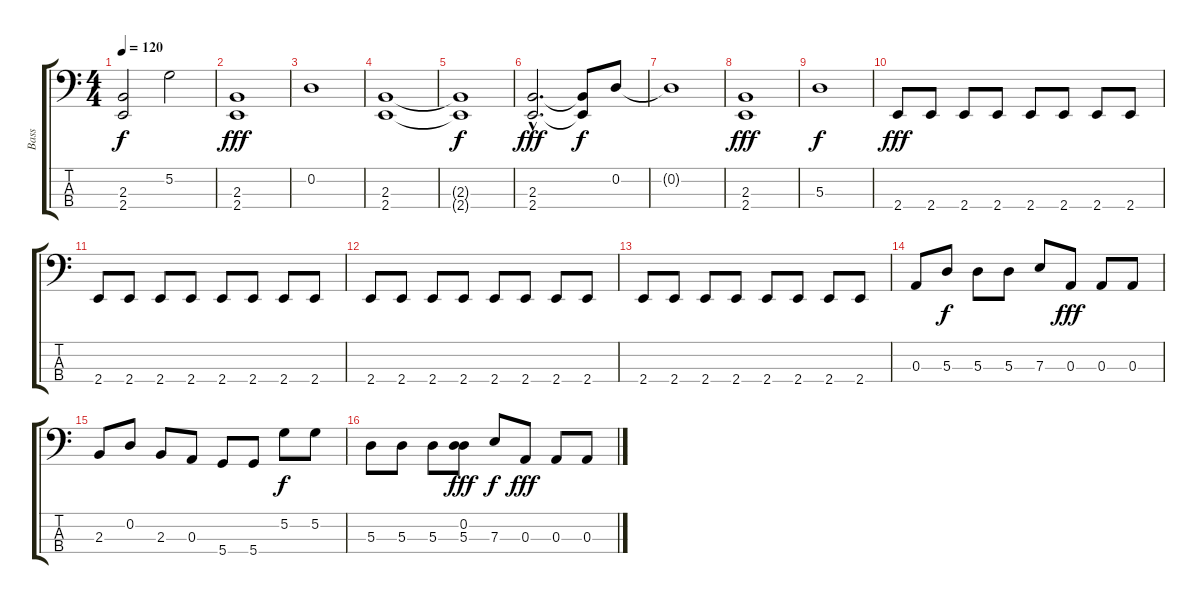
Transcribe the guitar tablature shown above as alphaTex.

\track ("Bass" "Bass") {instrument fretlessbass}
\staff {score tabs}
\tuning (G2 D2 A1 D1) {hide}
\ts (4 4)
\tempo 120
\clef f4
\ks c
(2.3{t} 2.4{t}).2{dy f} 5.2.2 |
(2.3 2.4).1{dy fff} |
0.2.1 |
(2.3 2.4).1 |
(2.3{t} 2.4{t}).1{dy f} |
(2.3{hac} 2.4{hac}).2{d dy fff} (2.3{t} 2.4{t}).8{dy f} 0.2.8 |
0.2{t}.1 |
(2.3 2.4).1{dy fff} |
5.3.1{dy f} |
2.4.8{dy fff} 2.4.8 2.4.8 2.4.8 2.4.8 2.4.8 2.4.8 2.4.8 |
2.4.8 2.4.8 2.4.8 2.4.8 2.4.8 2.4.8 2.4.8 2.4.8 |
2.4.8 2.4.8 2.4.8 2.4.8 2.4.8 2.4.8 2.4.8 2.4.8 |
2.4.8 2.4.8 2.4.8 2.4.8 2.4.8 2.4.8 2.4.8 2.4.8 |
0.3.8{volume 13} 5.3.8{dy f} 5.3.8 5.3.8 7.3.8 0.3.8{dy fff} 0.3.8 0.3.8 |
2.3.8 0.2.8 2.3.8 0.3.8 5.4.8 5.4.8 5.2.8{dy f} 5.2.8 |
5.3.8 5.3.8 5.3.8 (0.2 5.3).8{dy fff} 7.3.8{dy f} 0.3.8{dy fff} 0.3.8 0.3.8
